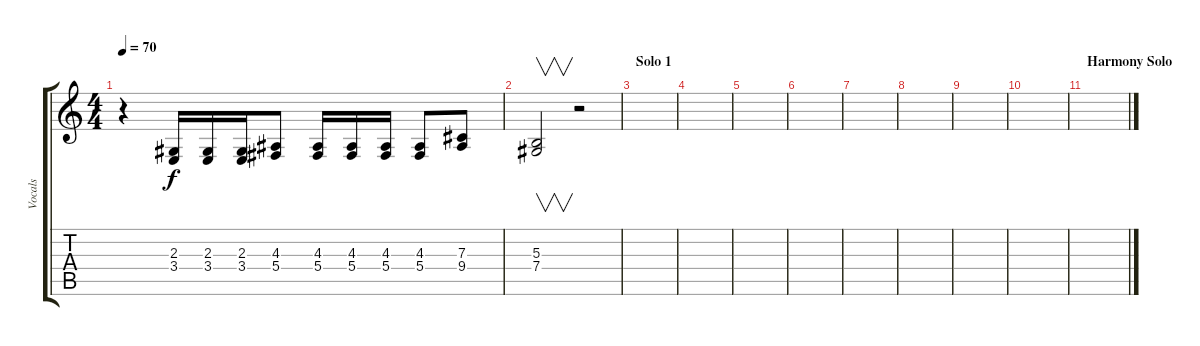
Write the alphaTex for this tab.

\track ("Vocals" "Vocals") {instrument lead1square}
\staff {score tabs}
\tuning (Eb4 Bb3 Gb3 Db3 Ab2 Eb2) {hide}
\ts (4 4)
\tempo 70
\clef g2
\ks c
r.4{dy f} (2.3 3.4).16 (2.3 3.4).16 (2.3 3.4).16 (4.3 5.4).8 (4.3 5.4).16 (4.3 5.4).16 (4.3 5.4).16 (4.3 5.4).8 (7.3 9.4).8 |
(5.3 7.4).2{v} r.2 |
\section ("" "Solo 1")
|
|
|
|
|
|
|
|
\section ("" "Harmony Solo")
